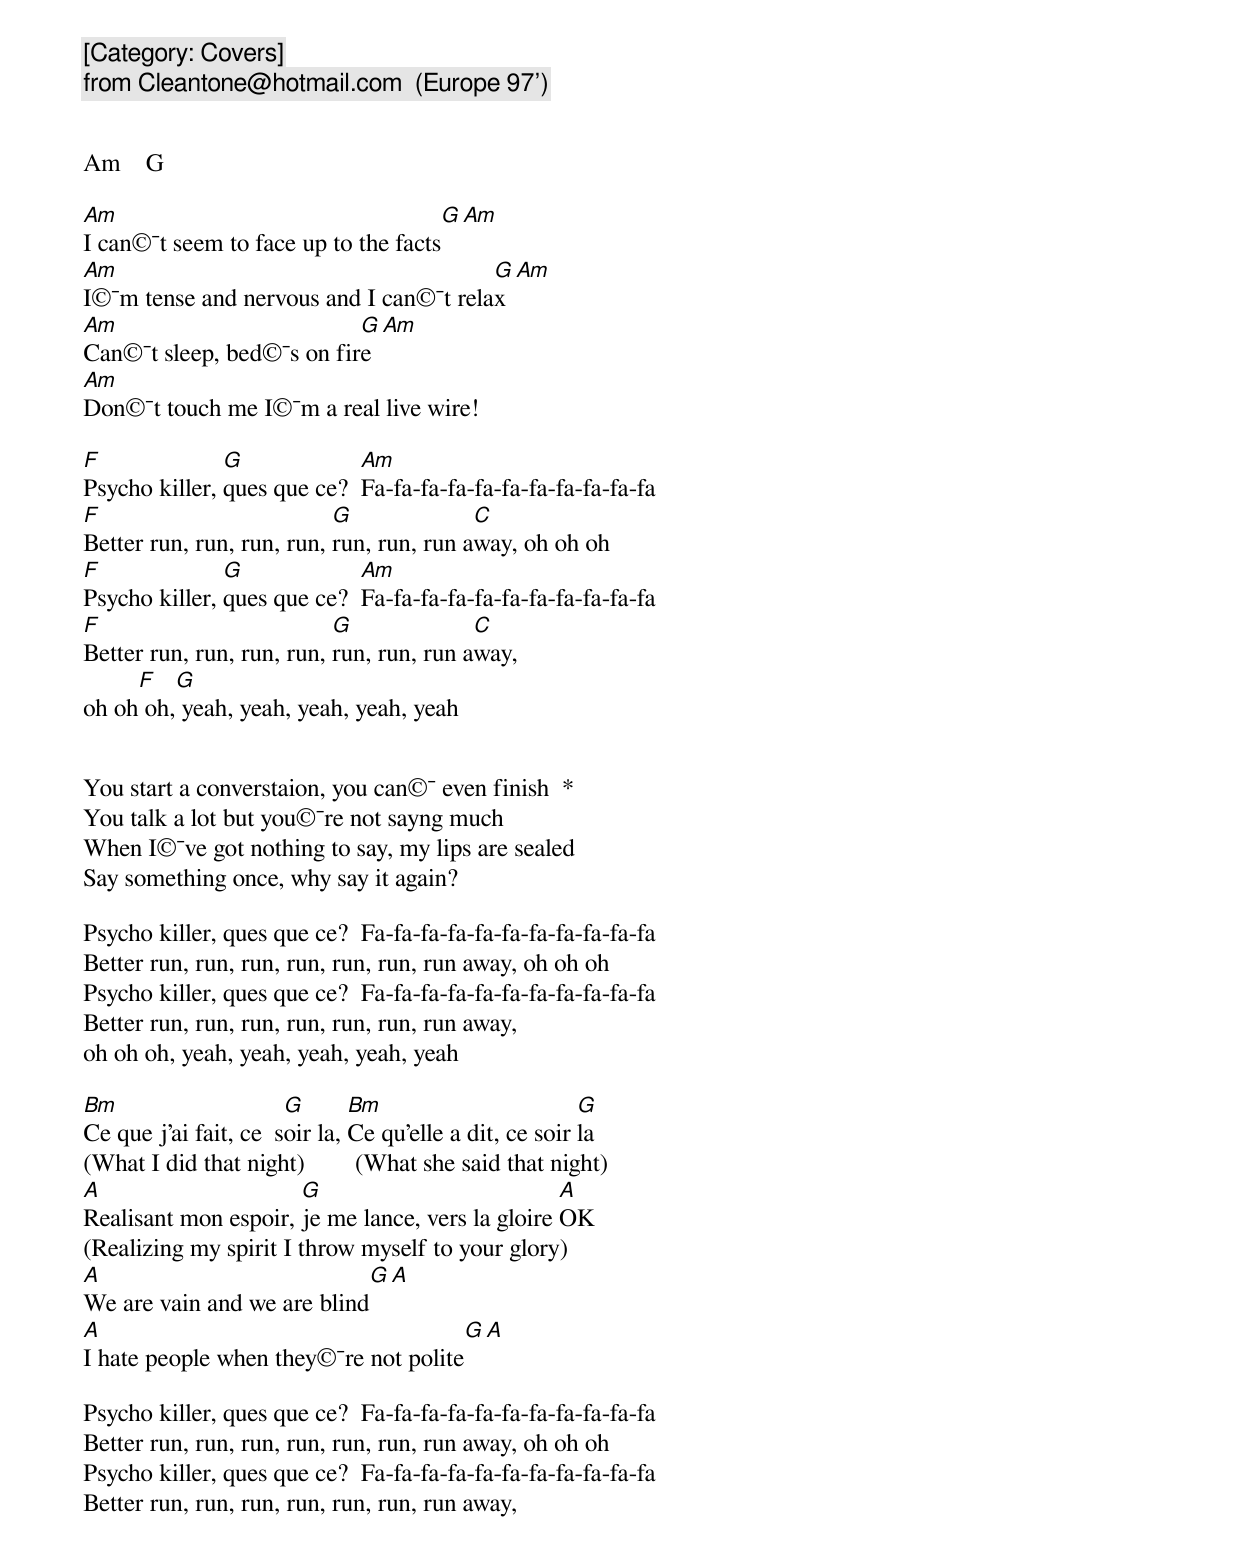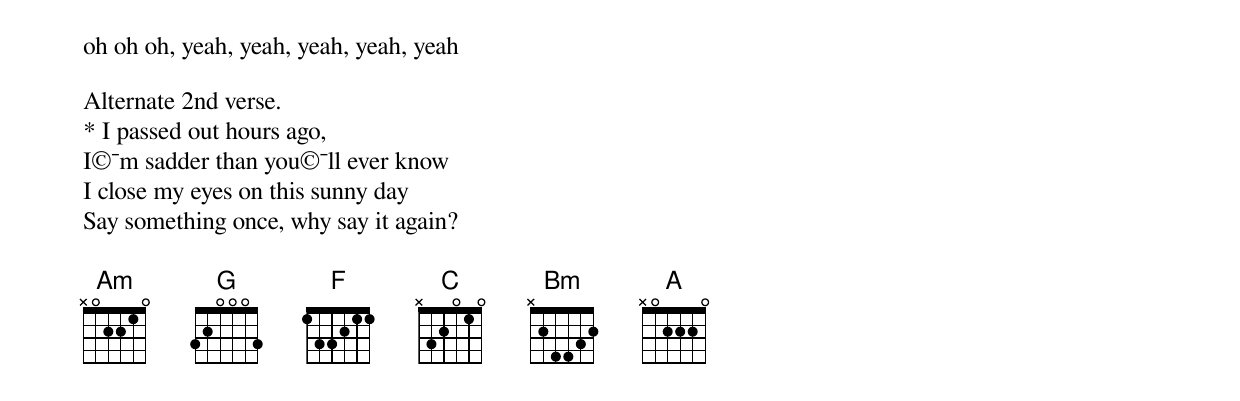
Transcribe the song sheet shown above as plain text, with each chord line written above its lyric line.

[[Category: Covers]]
<pre>
from Cleantone@hotmail.com  (Europe 97')


Am    G

Am                                    G  Am
I can©¯t seem to face up to the facts
Am                                      G  Am
I©¯m tense and nervous and I can©¯t relax
Am                         G  Am
Can©¯t sleep, bed©¯s on fire
Am
Don©¯t touch me I©¯m a real live wire!

F              G             Am
Psycho killer, ques que ce?  Fa-fa-fa-fa-fa-fa-fa-fa-fa-fa-fa
F                          G              C
Better run, run, run, run, run, run, run away, oh oh oh
F              G             Am
Psycho killer, ques que ce?  Fa-fa-fa-fa-fa-fa-fa-fa-fa-fa-fa
F                          G              C
Better run, run, run, run, run, run, run away,
     F   G
oh oh oh, yeah, yeah, yeah, yeah, yeah


You start a converstaion, you can©¯ even finish  *
You talk a lot but you©¯re not sayng much
When I©¯ve got nothing to say, my lips are sealed
Say something once, why say it again?

Psycho killer, ques que ce?  Fa-fa-fa-fa-fa-fa-fa-fa-fa-fa-fa
Better run, run, run, run, run, run, run away, oh oh oh
Psycho killer, ques que ce?  Fa-fa-fa-fa-fa-fa-fa-fa-fa-fa-fa
Better run, run, run, run, run, run, run away,
oh oh oh, yeah, yeah, yeah, yeah, yeah

Bm                     G       Bm                        G
Ce que j'ai fait, ce  soir la, Ce qu'elle a dit, ce soir la
(What I did that night)        (What she said that night)
A                     G                           A
Realisant mon espoir, je me lance, vers la gloire OK
(Realizing my spirit I throw myself to your glory)
A                            G  A
We are vain and we are blind
A                                     G  A
I hate people when they©¯re not polite

Psycho killer, ques que ce?  Fa-fa-fa-fa-fa-fa-fa-fa-fa-fa-fa
Better run, run, run, run, run, run, run away, oh oh oh
Psycho killer, ques que ce?  Fa-fa-fa-fa-fa-fa-fa-fa-fa-fa-fa
Better run, run, run, run, run, run, run away,
oh oh oh, yeah, yeah, yeah, yeah, yeah

Alternate 2nd verse.
* I passed out hours ago,
I©¯m sadder than you©¯ll ever know
I close my eyes on this sunny day
Say something once, why say it again?
</pre>
